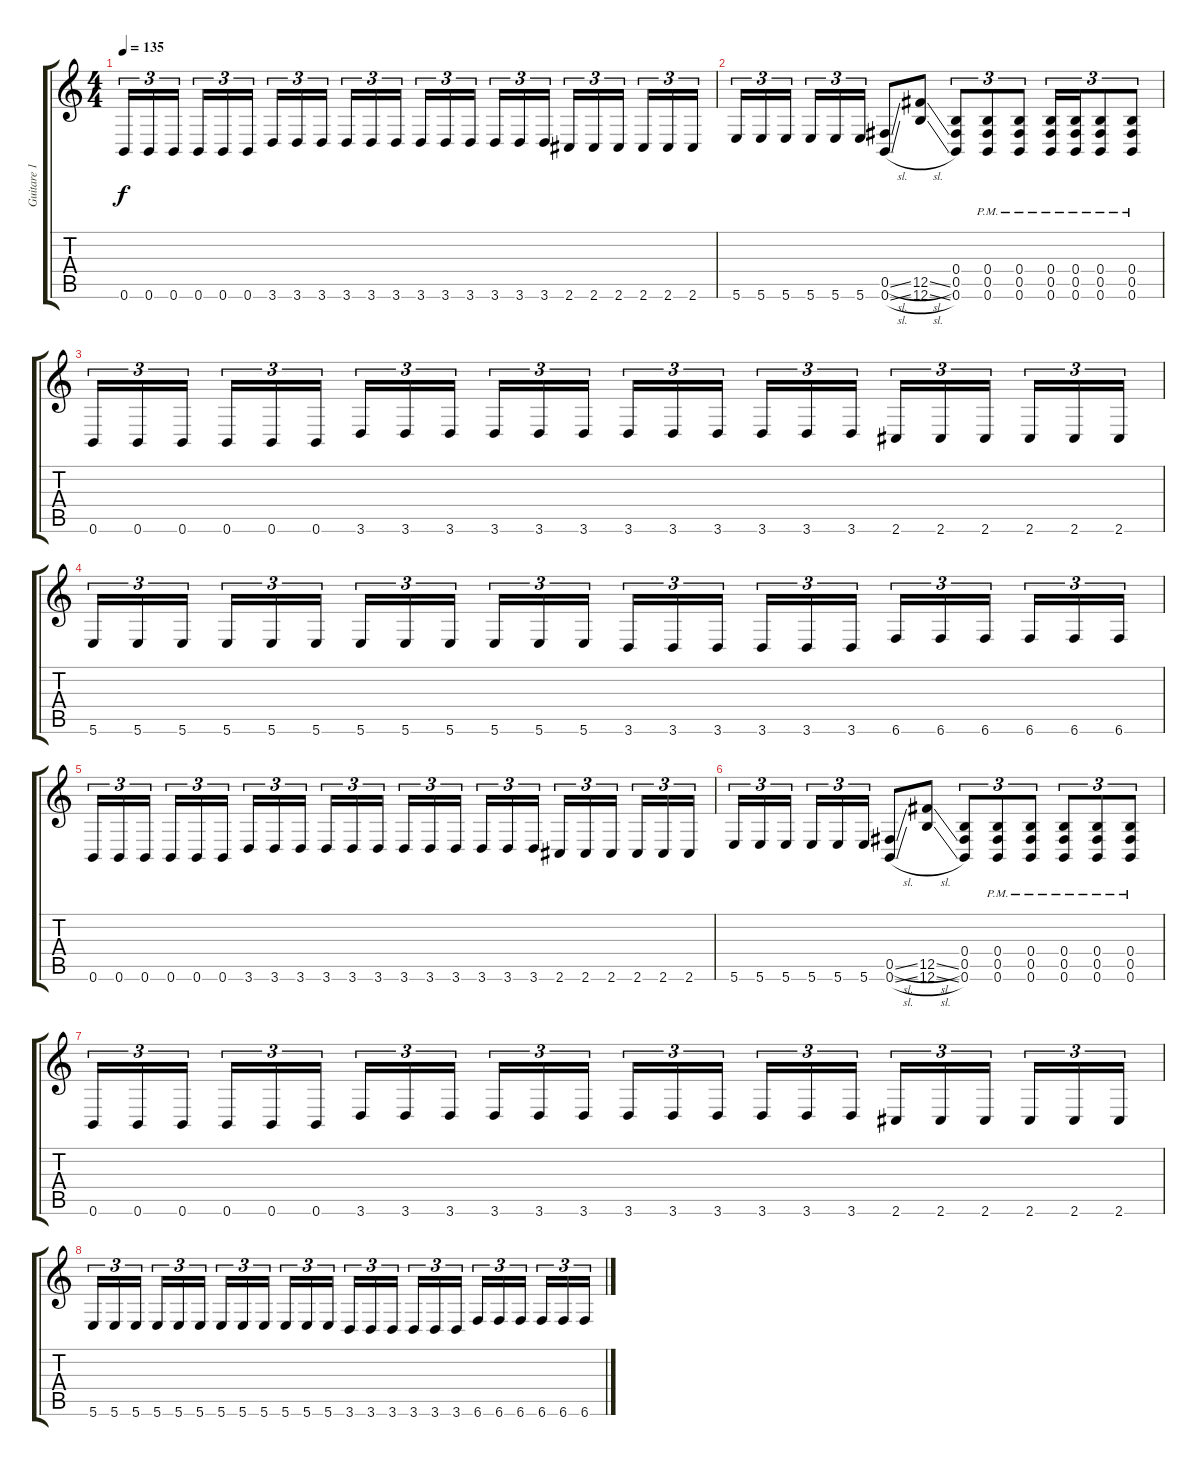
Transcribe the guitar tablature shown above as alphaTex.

\track ("Guitare 1" "Guitare 1") {instrument distortionguitar}
\staff {score tabs}
\tuning (Db4 Ab3 E3 B2 Gb2 B1) {hide}
\ts (4 4)
\tempo 135
\clef g2
\ks c
0.6.16{tu (3 2) dy f} 0.6.16{tu (3 2)} 0.6.16{tu (3 2) beam splitsecondary} 0.6.16{tu (3 2)} 0.6.16{tu (3 2)} 0.6.16{tu (3 2)} 3.6.16{tu (3 2)} 3.6.16{tu (3 2)} 3.6.16{tu (3 2) beam splitsecondary} 3.6.16{tu (3 2)} 3.6.16{tu (3 2)} 3.6.16{tu (3 2)} 3.6.16{tu (3 2)} 3.6.16{tu (3 2)} 3.6.16{tu (3 2) beam splitsecondary} 3.6.16{tu (3 2)} 3.6.16{tu (3 2)} 3.6.16{tu (3 2)} 2.6.16{tu (3 2)} 2.6.16{tu (3 2)} 2.6.16{tu (3 2) beam splitsecondary} 2.6.16{tu (3 2)} 2.6.16{tu (3 2)} 2.6.16{tu (3 2)} |
5.6.16{tu (3 2)} 5.6.16{tu (3 2)} 5.6.16{tu (3 2) beam splitsecondary} 5.6.16{tu (3 2)} 5.6.16{tu (3 2)} 5.6.16{tu (3 2)} (0.5{sl} 0.6{sl}).8 (12.5{sl} 12.6{sl}).8 (0.4 0.5 0.6).8{tu (3 2)} (0.4{pm} 0.5{pm} 0.6{pm}).8{tu (3 2)} (0.4{pm} 0.5{pm} 0.6{pm}).8{tu (3 2)} (0.4{pm} 0.5{pm} 0.6{pm}).16{tu (3 2)} (0.4{pm} 0.5{pm} 0.6{pm}).16{tu (3 2)} (0.4{pm} 0.5{pm} 0.6{pm}).8{tu (3 2)} (0.4{pm} 0.5{pm} 0.6{pm}).8{tu (3 2)} |
0.6.16{tu (3 2)} 0.6.16{tu (3 2)} 0.6.16{tu (3 2) beam splitsecondary} 0.6.16{tu (3 2)} 0.6.16{tu (3 2)} 0.6.16{tu (3 2)} 3.6.16{tu (3 2)} 3.6.16{tu (3 2)} 3.6.16{tu (3 2) beam splitsecondary} 3.6.16{tu (3 2)} 3.6.16{tu (3 2)} 3.6.16{tu (3 2)} 3.6.16{tu (3 2)} 3.6.16{tu (3 2)} 3.6.16{tu (3 2) beam splitsecondary} 3.6.16{tu (3 2)} 3.6.16{tu (3 2)} 3.6.16{tu (3 2)} 2.6.16{tu (3 2)} 2.6.16{tu (3 2)} 2.6.16{tu (3 2) beam splitsecondary} 2.6.16{tu (3 2)} 2.6.16{tu (3 2)} 2.6.16{tu (3 2)} |
5.6.16{tu (3 2)} 5.6.16{tu (3 2)} 5.6.16{tu (3 2) beam splitsecondary} 5.6.16{tu (3 2)} 5.6.16{tu (3 2)} 5.6.16{tu (3 2)} 5.6.16{tu (3 2)} 5.6.16{tu (3 2)} 5.6.16{tu (3 2) beam splitsecondary} 5.6.16{tu (3 2)} 5.6.16{tu (3 2)} 5.6.16{tu (3 2)} 3.6.16{tu (3 2)} 3.6.16{tu (3 2)} 3.6.16{tu (3 2) beam splitsecondary} 3.6.16{tu (3 2)} 3.6.16{tu (3 2)} 3.6.16{tu (3 2)} 6.6.16{tu (3 2)} 6.6.16{tu (3 2)} 6.6.16{tu (3 2) beam splitsecondary} 6.6.16{tu (3 2)} 6.6.16{tu (3 2)} 6.6.16{tu (3 2)} |
0.6.16{tu (3 2)} 0.6.16{tu (3 2)} 0.6.16{tu (3 2) beam splitsecondary} 0.6.16{tu (3 2)} 0.6.16{tu (3 2)} 0.6.16{tu (3 2)} 3.6.16{tu (3 2)} 3.6.16{tu (3 2)} 3.6.16{tu (3 2) beam splitsecondary} 3.6.16{tu (3 2)} 3.6.16{tu (3 2)} 3.6.16{tu (3 2)} 3.6.16{tu (3 2)} 3.6.16{tu (3 2)} 3.6.16{tu (3 2) beam splitsecondary} 3.6.16{tu (3 2)} 3.6.16{tu (3 2)} 3.6.16{tu (3 2)} 2.6.16{tu (3 2)} 2.6.16{tu (3 2)} 2.6.16{tu (3 2) beam splitsecondary} 2.6.16{tu (3 2)} 2.6.16{tu (3 2)} 2.6.16{tu (3 2)} |
5.6.16{tu (3 2)} 5.6.16{tu (3 2)} 5.6.16{tu (3 2) beam splitsecondary} 5.6.16{tu (3 2)} 5.6.16{tu (3 2)} 5.6.16{tu (3 2)} (0.5{sl} 0.6{sl}).8 (12.5{sl} 12.6{sl}).8 (0.4 0.5 0.6).8{tu (3 2)} (0.4{pm} 0.5{pm} 0.6{pm}).8{tu (3 2)} (0.4{pm} 0.5{pm} 0.6{pm}).8{tu (3 2)} (0.4{pm} 0.5{pm} 0.6{pm}).8{tu (3 2)} (0.4{pm} 0.5{pm} 0.6{pm}).8{tu (3 2)} (0.4{pm} 0.5{pm} 0.6{pm}).8{tu (3 2)} |
0.6.16{tu (3 2)} 0.6.16{tu (3 2)} 0.6.16{tu (3 2) beam splitsecondary} 0.6.16{tu (3 2)} 0.6.16{tu (3 2)} 0.6.16{tu (3 2)} 3.6.16{tu (3 2)} 3.6.16{tu (3 2)} 3.6.16{tu (3 2) beam splitsecondary} 3.6.16{tu (3 2)} 3.6.16{tu (3 2)} 3.6.16{tu (3 2)} 3.6.16{tu (3 2)} 3.6.16{tu (3 2)} 3.6.16{tu (3 2) beam splitsecondary} 3.6.16{tu (3 2)} 3.6.16{tu (3 2)} 3.6.16{tu (3 2)} 2.6.16{tu (3 2)} 2.6.16{tu (3 2)} 2.6.16{tu (3 2) beam splitsecondary} 2.6.16{tu (3 2)} 2.6.16{tu (3 2)} 2.6.16{tu (3 2)} |
5.6.16{tu (3 2)} 5.6.16{tu (3 2)} 5.6.16{tu (3 2) beam splitsecondary} 5.6.16{tu (3 2)} 5.6.16{tu (3 2)} 5.6.16{tu (3 2)} 5.6.16{tu (3 2)} 5.6.16{tu (3 2)} 5.6.16{tu (3 2) beam splitsecondary} 5.6.16{tu (3 2)} 5.6.16{tu (3 2)} 5.6.16{tu (3 2)} 3.6.16{tu (3 2)} 3.6.16{tu (3 2)} 3.6.16{tu (3 2) beam splitsecondary} 3.6.16{tu (3 2)} 3.6.16{tu (3 2)} 3.6.16{tu (3 2)} 6.6.16{tu (3 2)} 6.6.16{tu (3 2)} 6.6.16{tu (3 2) beam splitsecondary} 6.6.16{tu (3 2)} 6.6.16{tu (3 2)} 6.6.16{tu (3 2)}
